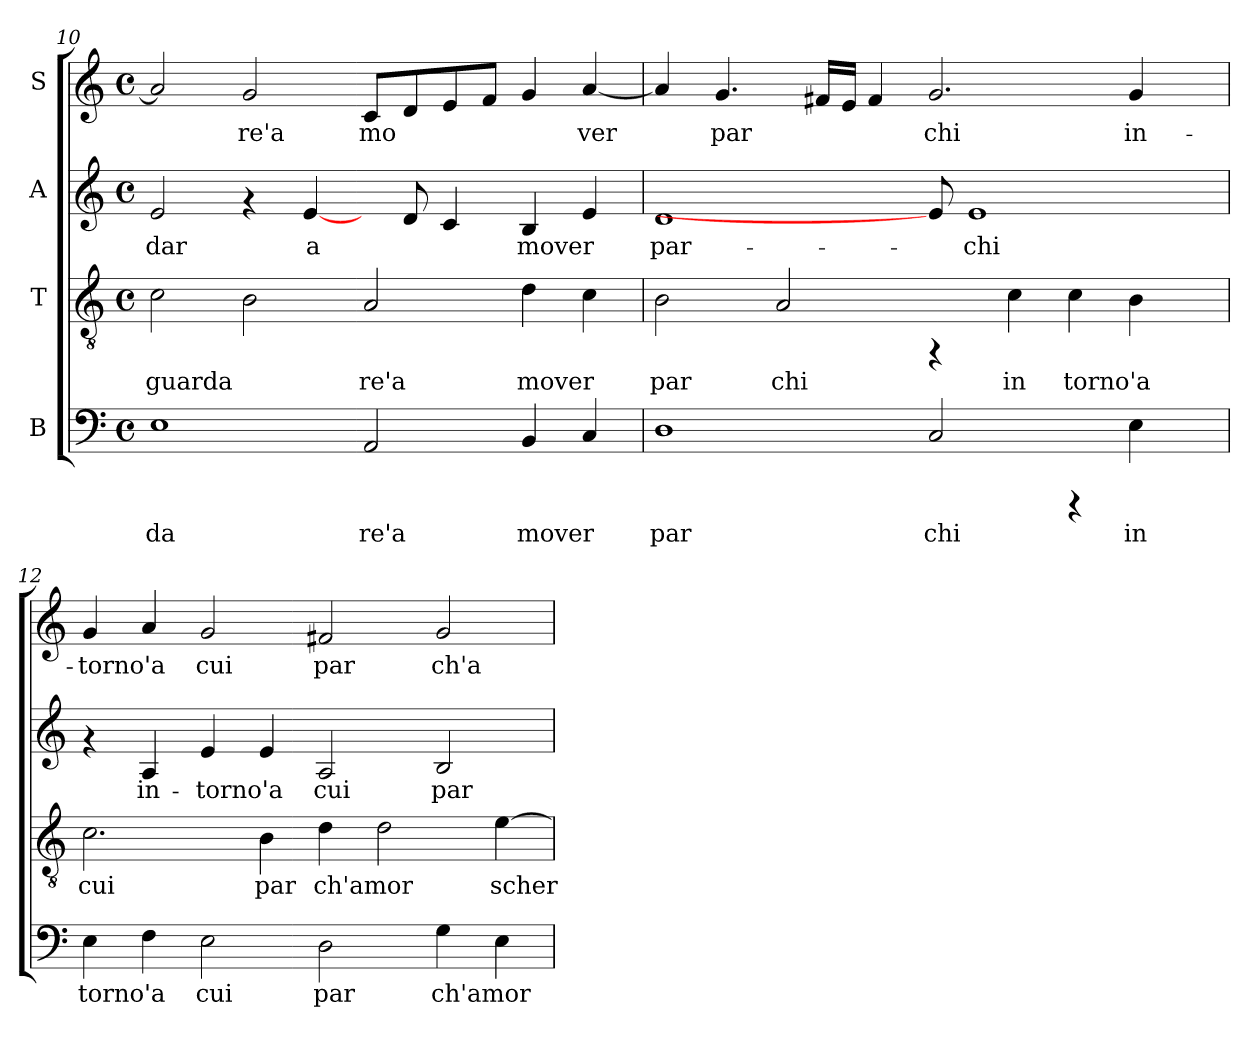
**kern	**text	**kern	**text	**kern	**text	**kern	**text
*part4	*part4	*part3	*part3	*part2	*part2	*part1	*part1
*staff4	*staff4	*staff3	*staff3	*staff2	*staff2	*staff1	*staff1
*I"B	*	*I"T	*	*I"A	*	*I"S	*
!!LO:PB:g=z
*clefF4	*	*clefGv2	*	*clefG2	*	*clefG2	*
*k[]	*	*k[]	*	*k[]	*	*k[]	*
*C:	*	*C:	*	*C:	*	*C:	*
*M4/4	*	*M4/4	*	*M4/4	*	*M4/4	*
*met(c)	*	*met(c)	*	*met(c)	*	*met(c)	*
=10	=10	=10	=10	=10	=10	=10	=10
!	!LO:LY:b:cj	!	!LO:LY:b:cj	!	!LO:LY:b:cj	!	!LO:LY:b:cj
1E	da	2c\	guarda	2e/	dar	2a/]	.
!	!	!	!LO:LY:b:cj	!	!	!	!LO:LY:b:cj
.	.	2B\	.	4rf	.	2g/	re'a
!	!	!	!	!	!LO:LY:b:cj	!	!
.	.	.	.	[4e/	a	.	.
!	!LO:LY:b:cj	!	!LO:LY:b:cj	!	!	!	!LO:LY:b:cj
2AA/	re'a	2A/	re'a	8ryy	.	8c/L	mo-
!	!	!	!	!	!LO:LY:b:cj	!	!LO:LY:b:cj
.	.	.	.	8d/	.	8d/	--
!	!	!	!	!	!LO:LY:b:cj	!	!LO:LY:b:cj
.	.	.	.	4c/	.	8e/	--
!	!	!	!	!	!	!	!LO:LY:b:cj
.	.	.	.	.	.	8f/J	--
!	!LO:LY:b:cj	!	!LO:LY:b:cj	!	!LO:LY:b:cj	!	!LO:LY:b:cj
4BB/	mover	4d\	mover	4B/	mover	4g/	--
!	!LO:LY:b:cj	!	!LO:LY:b:cj	!	!LO:LY:b:cj	!	!LO:LY:b:cj
4C/	.	4c\	.	4e/	.	[<4a/	-ver
=11	=11	=11	=11	=11	=11	=11	=11
!	!LO:LY:b:cj	!	!LO:LY:b:cj	!	!LO:LY:b:cj	!	!LO:LY:b:cj
1D	par	2B\	par	1d	par-	4a/]	.
!	!	!	!	!	!	!	!LO:LY:b:cj
.	.	.	.	.	.	4.g/	par-
!	!	!	!LO:LY:b:cj	!	!	!	!
.	.	2A/	chi	.	.	.	.
!	!	!	!	!	!	!	!LO:LY:b:cj
.	.	.	.	.	.	16f#/L	--
!	!	!	!	!	!	!	!LO:LY:b:cj
.	.	.	.	.	.	16e/J	--
!	!	!	!	!	!	!	!LO:LY:b:cj
.	.	.	.	.	.	4f#/	--
!	!LO:LY:b:cj	!	!	!	!	!	!LO:LY:b:cj
2C/	chi	4rFF	.	8e/]	.	2.g/	-chi
!	!	!	!	!	!LO:LY:b:cj	!	!
.	.	.	.	1e	-chi	.	.
!	!	!	!LO:LY:b:cj	!	!	!	!
.	.	4c\	in	.	.	.	.
!	!	!	!LO:LY:b:cj	!	!	!	!
4rCCC	.	4c\	torno'a	.	.	.	.
!	!LO:LY:b:cj	!	!LO:LY:b:cj	!	!	!	!LO:LY:b:cj
4E\	in	4B\	.	.	.	4g/	in-
8ryy	.	8ryy	.	.	.	8ryy	.
=12	=12	=12	=12	=12	=12	=12	=12
!	!LO:LY:b:cj	!	!LO:LY:b:cj	!	!	!	!LO:LY:b:cj
4E\	torno'a	2.c\	cui	4rf	.	4g/	-torno'a
!	!LO:LY:b:cj	!	!	!	!LO:LY:b:cj	!	!LO:LY:b:cj
4F\	.	.	.	4A/	in-	4a/	.
!	!LO:LY:b:cj	!	!	!	!LO:LY:b:cj	!	!LO:LY:b:cj
2E\	cui	.	.	4e/	-torno'a	2g/	cui
!	!	!	!LO:LY:b:cj	!	!LO:LY:b:cj	!	!
.	.	4B\	par	4e/	.	.	.
!	!LO:LY:b:cj	!	!LO:LY:b:cj	!	!LO:LY:b:cj	!	!LO:LY:b:cj
2D\	par	4d\	ch'amor	2A/	cui	2f#X/	par
!	!	!	!LO:LY:b:cj	!	!	!	!
.	.	2d\	.	.	.	.	.
!	!LO:LY:b:cj	!	!	!	!LO:LY:b:cj	!	!LO:LY:b:cj
4G\	ch'amor	.	.	2B/	par	2g/	ch'a-
!	!LO:LY:b:cj	!	!LO:LY:b:cj	!	!	!	!
4E\	.	[>4e\	scher	.	.	.	.
=	=	=	=	=	=	=	=
*-	*-	*-	*-	*-	*-	*-	*-
